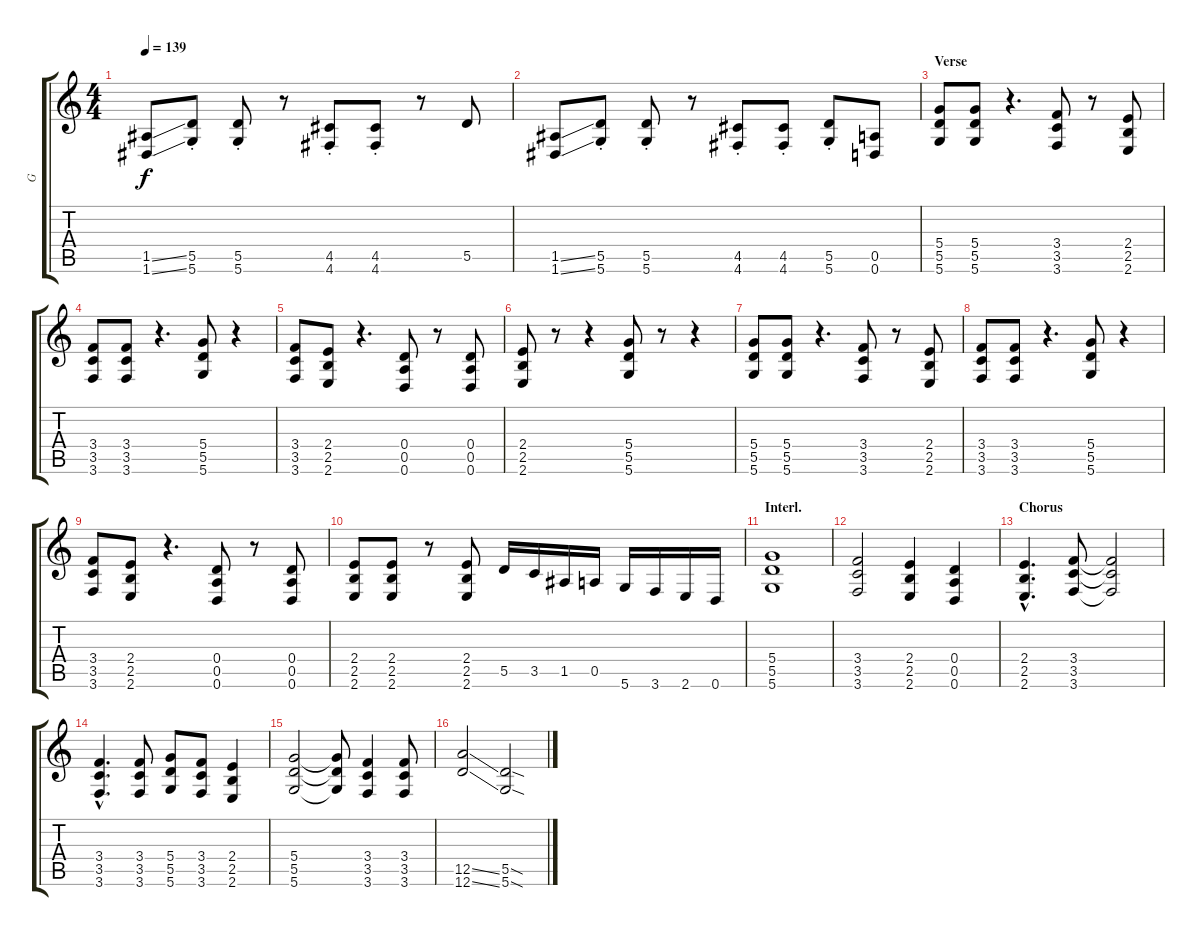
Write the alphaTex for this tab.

\track ("G" "G") {instrument distortionguitar}
\staff {score tabs}
\tuning (E4 B3 G3 D3 A2 D2) {hide}
\ts (4 4)
\tempo 139
\clef g2
\ks c
(1.5{ss} 1.6{ss}).8{dy f} (5.5{st} 5.6{st}).8 (5.5{st} 5.6{st}).8 r.8 (4.5{st} 4.6{st}).8 (4.5{st} 4.6{st}).8 r.8 5.5.8 |
(1.5{ss} 1.6{ss}).8 (5.5{st} 5.6{st}).8 (5.5{st} 5.6{st}).8 r.8 (4.5{st} 4.6{st}).8 (4.5{st} 4.6{st}).8 (5.5{st} 5.6{st}).8 (0.5 0.6).8 |
\section ("" "Verse")
(5.4 5.5 5.6).8 (5.4 5.5 5.6).8 r.4{d} (3.4 3.5 3.6).8 r.8 (2.4 2.5 2.6).8 |
(3.4 3.5 3.6).8 (3.4 3.5 3.6).8 r.4{d} (5.4 5.5 5.6).8 r.4 |
(3.4 3.5 3.6).8 (2.4 2.5 2.6).8 r.4{d} (0.4 0.5 0.6).8 r.8 (0.4 0.5 0.6).8 |
(2.4 2.5 2.6).8 r.8 r.4 (5.4 5.5 5.6).8 r.8 r.4 |
(5.4 5.5 5.6).8 (5.4 5.5 5.6).8 r.4{d} (3.4 3.5 3.6).8 r.8 (2.4 2.5 2.6).8 |
(3.4 3.5 3.6).8 (3.4 3.5 3.6).8 r.4{d} (5.4 5.5 5.6).8 r.4 |
(3.4 3.5 3.6).8 (2.4 2.5 2.6).8 r.4{d} (0.4 0.5 0.6).8 r.8 (0.4 0.5 0.6).8 |
(2.4 2.5 2.6).8 (2.4 2.5 2.6).8 r.8 (2.4 2.5 2.6).8 5.5.16 3.5.16 1.5.16 0.5.16 5.6.16 3.6.16 2.6.16 0.6.16 |
\section ("" "Interl.")
(5.4 5.5 5.6).1 |
(3.4 3.5 3.6).2 (2.4 2.5 2.6).4 (0.4 0.5 0.6).4 |
\section ("" "Chorus")
(2.4{hac} 2.5{hac} 2.6{hac}).4{d} (3.4 3.5 3.6).8 (3.4{t} 3.5{t} 3.6{t}).2 |
(3.4{hac} 3.5{hac} 3.6{hac}).4{d} (3.4 3.5 3.6).8 (5.4 5.5 5.6).8 (3.4 3.5 3.6).8 (2.4 2.5 2.6).4 |
(5.4 5.5 5.6).2 (5.4{t} 5.5{t} 5.6{t}).8 (3.4 3.5 3.6).4 (3.4 3.5 3.6).8 |
(12.5{ss} 12.6{ss}).2 (5.5{sod} 5.6{sod}).2
